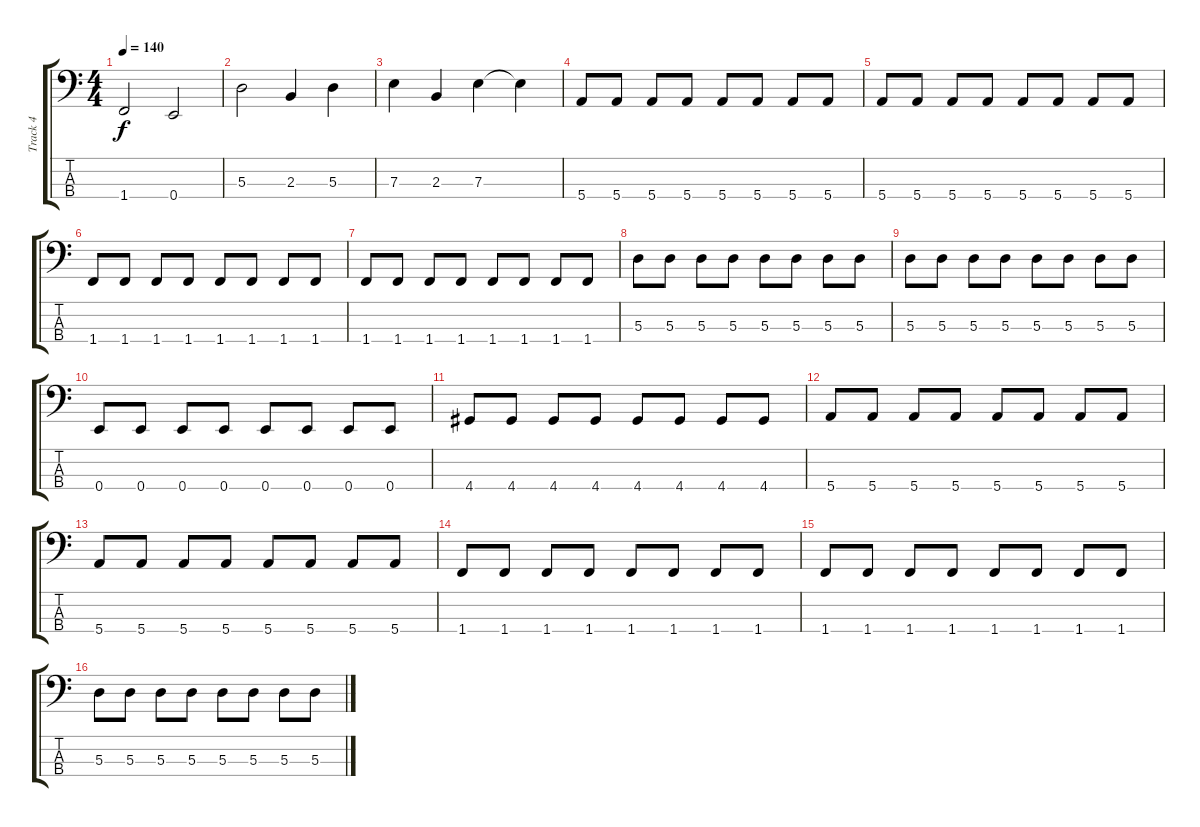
\track ("Track 4" "Track 4") {instrument electricbassfinger}
\staff {score tabs}
\tuning (G2 D2 A1 E1) {hide}
\ts (4 4)
\tempo 140
\clef f4
\ks c
1.4.2{dy f} 0.4.2 |
5.3.2 2.3.4 5.3.4 |
7.3.4 2.3.4 7.3.4 7.3{t}.4 |
5.4.8 5.4.8 5.4.8 5.4.8 5.4.8 5.4.8 5.4.8 5.4.8 |
5.4.8 5.4.8 5.4.8 5.4.8 5.4.8 5.4.8 5.4.8 5.4.8 |
1.4.8 1.4.8 1.4.8 1.4.8 1.4.8 1.4.8 1.4.8 1.4.8 |
1.4.8 1.4.8 1.4.8 1.4.8 1.4.8 1.4.8 1.4.8 1.4.8 |
5.3.8 5.3.8 5.3.8 5.3.8 5.3.8 5.3.8 5.3.8 5.3.8 |
5.3.8 5.3.8 5.3.8 5.3.8 5.3.8 5.3.8 5.3.8 5.3.8 |
0.4.8 0.4.8 0.4.8 0.4.8 0.4.8 0.4.8 0.4.8 0.4.8 |
4.4.8 4.4.8 4.4.8 4.4.8 4.4.8 4.4.8 4.4.8 4.4.8 |
5.4.8 5.4.8 5.4.8 5.4.8 5.4.8 5.4.8 5.4.8 5.4.8 |
5.4.8 5.4.8 5.4.8 5.4.8 5.4.8 5.4.8 5.4.8 5.4.8 |
1.4.8 1.4.8 1.4.8 1.4.8 1.4.8 1.4.8 1.4.8 1.4.8 |
1.4.8 1.4.8 1.4.8 1.4.8 1.4.8 1.4.8 1.4.8 1.4.8 |
5.3.8 5.3.8 5.3.8 5.3.8 5.3.8 5.3.8 5.3.8 5.3.8
